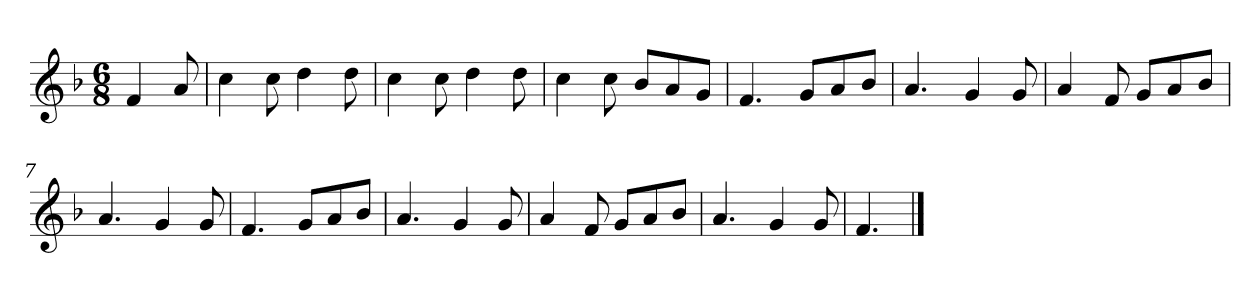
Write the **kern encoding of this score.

**kern
*part1
*staff1
*k[b-]
*M6/8
*MM120
=
4f
8a
=1
4cc
8cc
4dd
8dd
=2
4cc
8cc
4dd
8dd
=3
4cc
8cc
8b-L
8a
8gJ
=4
4.f
8gL
8a
8b-J
=5
4.a
4g
8g
=6
4a
8f
8gL
8a
8b-J
=7
4.a
4g
8g
=8
4.f
8gL
8a
8b-J
=9
4.a
4g
8g
=10
4a
8f
8gL
8a
8b-J
=11
4.a
4g
8g
=12
4.f
==
*-
